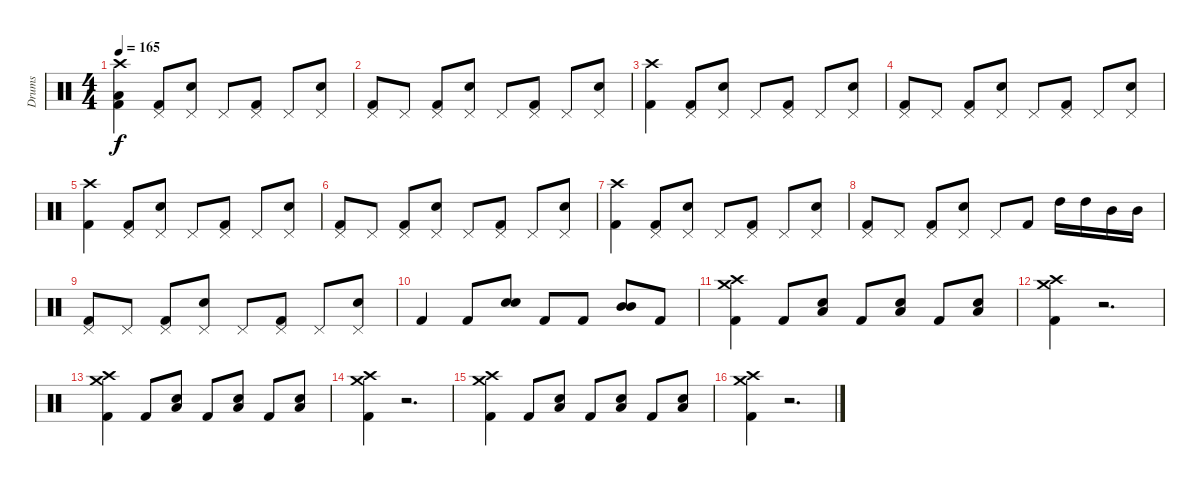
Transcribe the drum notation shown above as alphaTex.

\track ("Drums" "Drums") {instrument percussion}
\staff {score}
\articulation defaults
\ts (4 4)
\tempo 165
\clef neutral
\ks c
("Crash high (hit)" "Low Tom (hit)" "Kick (hit) 2").4{dy f} ("Pedal Hi-Hat (hit)" "Kick (hit) 2").8 ("Pedal Hi-Hat (hit)" "Snare (hit) 2").8 "Pedal Hi-Hat (hit)".8 ("Pedal Hi-Hat (hit)" "Kick (hit) 2").8 "Pedal Hi-Hat (hit)".8 ("Pedal Hi-Hat (hit)" "Snare (hit) 2").8 |
("Pedal Hi-Hat (hit)" "Kick (hit) 2").8 "Pedal Hi-Hat (hit)".8 ("Pedal Hi-Hat (hit)" "Kick (hit) 2").8 ("Pedal Hi-Hat (hit)" "Snare (hit) 2").8 "Pedal Hi-Hat (hit)".8 ("Pedal Hi-Hat (hit)" "Kick (hit) 2").8 "Pedal Hi-Hat (hit)".8 ("Pedal Hi-Hat (hit)" "Snare (hit) 2").8 |
("Crash high (hit)" "Kick (hit) 2").4 ("Pedal Hi-Hat (hit)" "Kick (hit) 2").8 ("Pedal Hi-Hat (hit)" "Snare (hit) 2").8 "Pedal Hi-Hat (hit)".8 ("Pedal Hi-Hat (hit)" "Kick (hit) 2").8 "Pedal Hi-Hat (hit)".8 ("Pedal Hi-Hat (hit)" "Snare (hit) 2").8 |
("Pedal Hi-Hat (hit)" "Kick (hit) 2").8 "Pedal Hi-Hat (hit)".8 ("Pedal Hi-Hat (hit)" "Kick (hit) 2").8 ("Pedal Hi-Hat (hit)" "Snare (hit) 2").8 "Pedal Hi-Hat (hit)".8 ("Pedal Hi-Hat (hit)" "Kick (hit) 2").8 "Pedal Hi-Hat (hit)".8 ("Pedal Hi-Hat (hit)" "Snare (hit) 2").8 |
("Crash high (hit)" "Kick (hit) 2").4 ("Pedal Hi-Hat (hit)" "Kick (hit) 2").8 ("Pedal Hi-Hat (hit)" "Snare (hit) 2").8 "Pedal Hi-Hat (hit)".8 ("Pedal Hi-Hat (hit)" "Kick (hit) 2").8 "Pedal Hi-Hat (hit)".8 ("Pedal Hi-Hat (hit)" "Snare (hit) 2").8 |
("Pedal Hi-Hat (hit)" "Kick (hit) 2").8 "Pedal Hi-Hat (hit)".8 ("Pedal Hi-Hat (hit)" "Kick (hit) 2").8 ("Pedal Hi-Hat (hit)" "Snare (hit) 2").8 "Pedal Hi-Hat (hit)".8 ("Pedal Hi-Hat (hit)" "Kick (hit) 2").8 "Pedal Hi-Hat (hit)".8 ("Pedal Hi-Hat (hit)" "Snare (hit) 2").8 |
("Crash high (hit)" "Kick (hit) 2").4 ("Pedal Hi-Hat (hit)" "Kick (hit) 2").8 ("Pedal Hi-Hat (hit)" "Snare (hit) 2").8 "Pedal Hi-Hat (hit)".8 ("Pedal Hi-Hat (hit)" "Kick (hit) 2").8 "Pedal Hi-Hat (hit)".8 ("Pedal Hi-Hat (hit)" "Snare (hit) 2").8 |
("Pedal Hi-Hat (hit)" "Kick (hit) 2").8 "Pedal Hi-Hat (hit)".8 ("Pedal Hi-Hat (hit)" "Kick (hit) 2").8 ("Pedal Hi-Hat (hit)" "Snare (hit) 2").8 "Pedal Hi-Hat (hit)".8 "Kick (hit) 2".8 "High Tom (hit)".16 "High Tom (hit)".16 "Mid Tom (hit)".16 "Mid Tom (hit)".16 |
("Pedal Hi-Hat (hit)" "Kick (hit) 2").8 "Pedal Hi-Hat (hit)".8 ("Pedal Hi-Hat (hit)" "Kick (hit) 2").8 ("Pedal Hi-Hat (hit)" "Snare (hit) 2").8 "Pedal Hi-Hat (hit)".8 ("Pedal Hi-Hat (hit)" "Kick (hit) 2").8 "Pedal Hi-Hat (hit)".8 ("Pedal Hi-Hat (hit)" "Snare (hit) 2").8 |
"Kick (hit) 2".4 "Kick (hit) 2".8 ("Snare (hit) 2" "Snare (hit) 2").8 "Kick (hit) 2".8 "Kick (hit) 2".8 ("Mid Tom (hit)" "Mid Tom (hit)").8 "Kick (hit) 2".8 |
("Crash medium (hit)" "Crash high (hit)" "Kick (hit) 2").4 "Kick (hit) 2".8 ("Low Floor Tom (hit)" "Snare (hit) 2").8 "Kick (hit) 2".8 ("Low Floor Tom (hit)" "Snare (hit) 2").8 "Kick (hit) 2".8 ("Low Floor Tom (hit)" "Snare (hit) 2").8 |
("Crash medium (hit)" "Crash high (hit)" "Kick (hit) 2").4 r.2{d} |
("Crash medium (hit)" "Crash high (hit)" "Kick (hit) 2").4 "Kick (hit) 2".8 ("Low Floor Tom (hit)" "Snare (hit) 2").8 "Kick (hit) 2".8 ("Low Floor Tom (hit)" "Snare (hit) 2").8 "Kick (hit) 2".8 ("Low Floor Tom (hit)" "Snare (hit) 2").8 |
("Crash medium (hit)" "Crash high (hit)" "Kick (hit) 2").4 r.2{d} |
("Crash medium (hit)" "Crash high (hit)" "Kick (hit) 2").4 "Kick (hit) 2".8 ("Low Floor Tom (hit)" "Snare (hit) 2").8 "Kick (hit) 2".8 ("Low Floor Tom (hit)" "Snare (hit) 2").8 "Kick (hit) 2".8 ("Low Floor Tom (hit)" "Snare (hit) 2").8 |
("Crash medium (hit)" "Crash high (hit)" "Kick (hit) 2").4 r.2{d}
